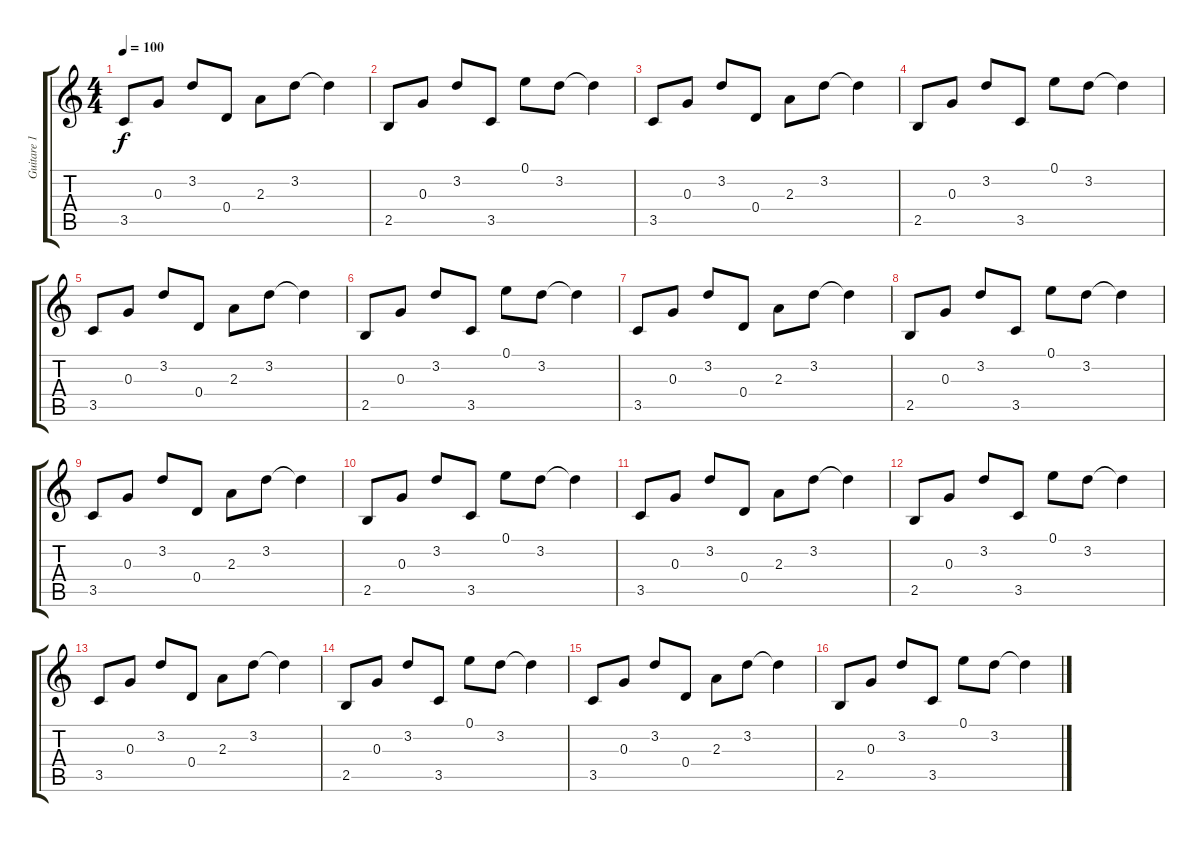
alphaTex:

\track ("Guitare 1 (12)" "Guitare 1 ") {instrument acousticguitarsteel}
\staff {score tabs}
\tuning (E4 B3 G3 D3 A2 E2) {hide}
\ts (4 4)
\tempo 100
\clef g2
\ks c
3.5.8{dy f instrument acousticguitarsteel} 0.3.8 3.2.8 0.4.8 2.3.8 3.2.8 3.2{t}.4 |
2.5.8 0.3.8 3.2.8 3.5.8 0.1.8 3.2.8 3.2{t}.4 |
3.5.8 0.3.8 3.2.8 0.4.8 2.3.8 3.2.8 3.2{t}.4 |
2.5.8 0.3.8 3.2.8 3.5.8 0.1.8 3.2.8 3.2{t}.4 |
3.5.8 0.3.8 3.2.8 0.4.8 2.3.8 3.2.8 3.2{t}.4 |
2.5.8 0.3.8 3.2.8 3.5.8 0.1.8 3.2.8 3.2{t}.4 |
3.5.8 0.3.8 3.2.8 0.4.8 2.3.8 3.2.8 3.2{t}.4 |
2.5.8 0.3.8 3.2.8 3.5.8 0.1.8 3.2.8 3.2{t}.4 |
3.5.8 0.3.8 3.2.8 0.4.8 2.3.8 3.2.8 3.2{t}.4 |
2.5.8 0.3.8 3.2.8 3.5.8 0.1.8 3.2.8 3.2{t}.4 |
3.5.8 0.3.8 3.2.8 0.4.8 2.3.8 3.2.8 3.2{t}.4 |
2.5.8 0.3.8 3.2.8 3.5.8 0.1.8 3.2.8 3.2{t}.4 |
3.5.8 0.3.8 3.2.8 0.4.8 2.3.8 3.2.8 3.2{t}.4 |
2.5.8 0.3.8 3.2.8 3.5.8 0.1.8 3.2.8 3.2{t}.4 |
3.5.8 0.3.8 3.2.8 0.4.8 2.3.8 3.2.8 3.2{t}.4 |
2.5.8 0.3.8 3.2.8 3.5.8 0.1.8 3.2.8 3.2{t}.4
